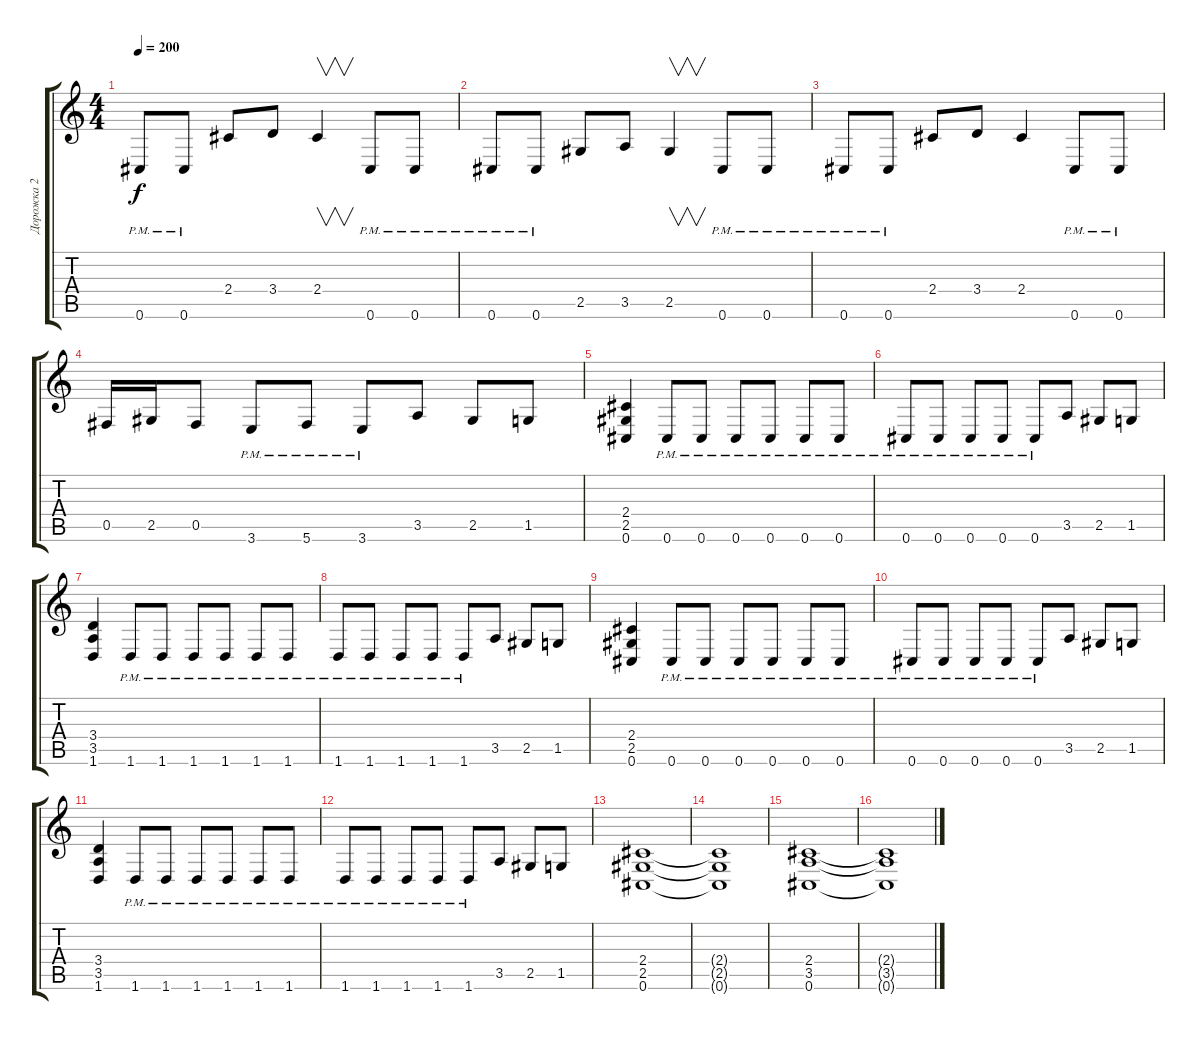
\track ("Дорожка 2" "Дорожка 2") {instrument overdrivenguitar}
\staff {score tabs}
\tuning (Db4 Ab3 E3 B2 Gb2 Db2) {hide}
\ts (4 4)
\tempo 200
\clef g2
\ks c
0.6{pm}.8{dy f} 0.6{pm}.8 2.4.8 3.4.8 2.4.4{v} 0.6{pm}.8 0.6{pm}.8 |
0.6{pm}.8 0.6{pm}.8 2.5.8 3.5.8 2.5.4{v} 0.6{pm}.8 0.6{pm}.8 |
0.6{pm}.8 0.6{pm}.8 2.4.8 3.4.8 2.4.4 0.6{pm}.8 0.6{pm}.8 |
0.5.16 2.5.16 0.5.8 3.6{pm}.8 5.6{pm}.8 3.6{pm}.8 3.5.8 2.5.8 1.5.8 |
(2.4 2.5 0.6).4 0.6{pm}.8 0.6{pm}.8 0.6{pm}.8 0.6{pm}.8 0.6{pm}.8 0.6{pm}.8 |
0.6{pm}.8 0.6{pm}.8 0.6{pm}.8 0.6{pm}.8 0.6{pm}.8 3.5.8 2.5.8 1.5.8 |
(3.4 3.5 1.6).4 1.6{pm}.8 1.6{pm}.8 1.6{pm}.8 1.6{pm}.8 1.6{pm}.8 1.6{pm}.8 |
1.6{pm}.8 1.6{pm}.8 1.6{pm}.8 1.6{pm}.8 1.6{pm}.8 3.5.8 2.5.8 1.5.8 |
(2.4 2.5 0.6).4 0.6{pm}.8 0.6{pm}.8 0.6{pm}.8 0.6{pm}.8 0.6{pm}.8 0.6{pm}.8 |
0.6{pm}.8 0.6{pm}.8 0.6{pm}.8 0.6{pm}.8 0.6{pm}.8 3.5.8 2.5.8 1.5.8 |
(3.4 3.5 1.6).4 1.6{pm}.8 1.6{pm}.8 1.6{pm}.8 1.6{pm}.8 1.6{pm}.8 1.6{pm}.8 |
1.6{pm}.8 1.6{pm}.8 1.6{pm}.8 1.6{pm}.8 1.6{pm}.8 3.5.8 2.5.8 1.5.8 |
(2.4 2.5 0.6).1 |
(2.4{t} 2.5{t} 0.6{t}).1 |
(2.4 3.5 0.6).1 |
(2.4{t} 3.5{t} 0.6{t}).1
